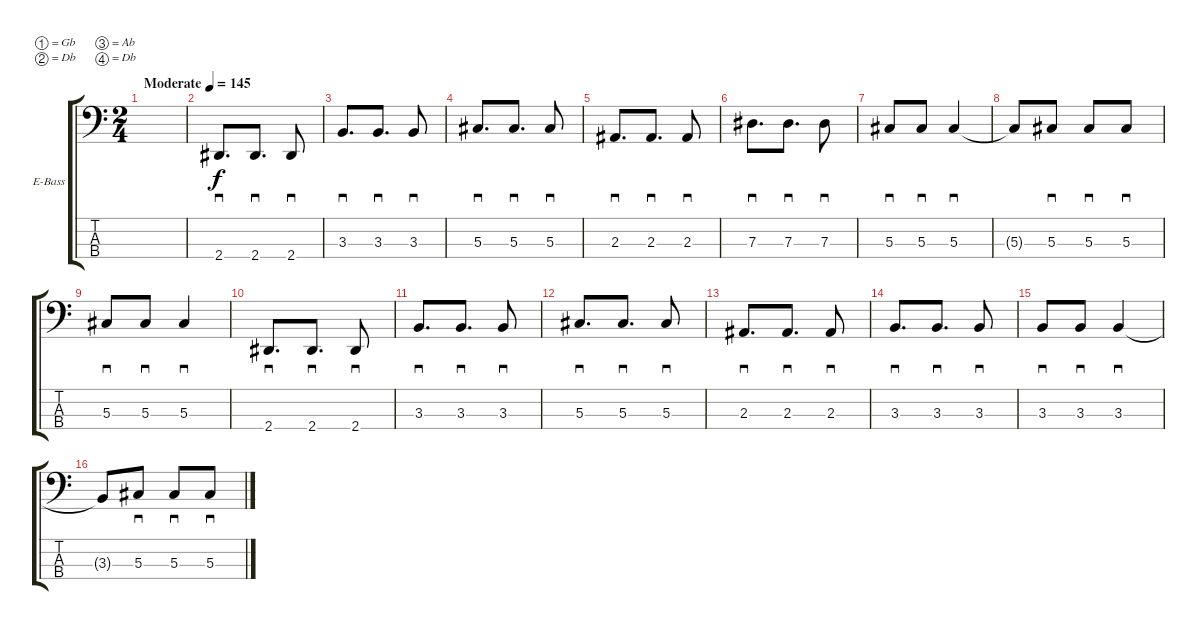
\bracketExtendMode groupsimilarinstruments
\firstSystemTrackNameOrientation horizontal
\otherSystemsTrackNameOrientation horizontal
\track ("Electric Bass" "E-Bass") {instrument electricbassfinger}
\staff {score tabs}
\tuning (Gb2 Db2 Ab1 Db1)
\ts (2 4)
\beaming (8 2 2)
\tempo (145 "Moderate")
\clef f4
\scale
0.487395
\ks c
|
\scale
0.256303 2.4.8{d sd} 2.4.8{d sd} 2.4.8{sd} |
\scale
0.256303 3.3.8{d sd} 3.3.8{d sd} 3.3.8{sd} |
\scale
0.333333 5.3.8{d sd} 5.3.8{d sd} 5.3.8{sd} |
\scale
0.333333 2.3.8{d sd} 2.3.8{d sd} 2.3.8{sd} |
\scale
0.333333 7.3.8{d sd} 7.3.8{d sd} 7.3.8{sd} |
\scale
0.333333 5.3.8{sd} 5.3.8{sd} 5.3.4{sd} |
\scale
0.333333 5.3{t}.8 5.3.8{sd} 5.3.8{sd} 5.3.8{sd} |
\scale
0.333333 5.3.8{sd} 5.3.8{sd} 5.3.4{sd} |
\scale
0.333333 2.4.8{d sd} 2.4.8{d sd} 2.4.8{sd} |
\scale
0.333333 3.3.8{d sd} 3.3.8{d sd} 3.3.8{sd} |
\scale
0.333333 5.3.8{d sd} 5.3.8{d sd} 5.3.8{sd} |
\scale
0.333333 2.3.8{d sd} 2.3.8{d sd} 2.3.8{sd} |
\scale
0.333333 3.3.8{d sd} 3.3.8{d sd} 3.3.8{sd} |
\scale
0.333333 3.3.8{sd} 3.3.8{sd} 3.3.4{sd} |
\scale
0.333333 3.3{t}.8 5.3.8{sd} 5.3.8{sd} 5.3.8{sd}
